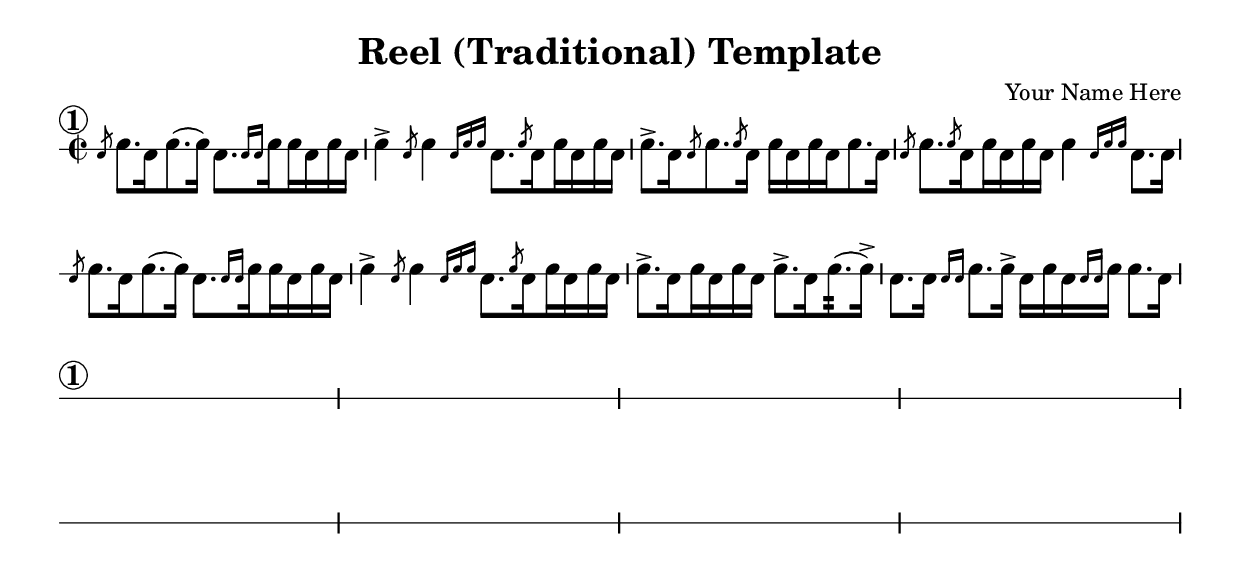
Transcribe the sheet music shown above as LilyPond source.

\version "2.20.0"


%%% DRUM STYLE SETUP %%%

  % Define two sets of hand aliases: ll/rr and P/p
  drumPitchNames.rr = #'right 
  drumPitchNames.ll = #'left
  drumPitchNames.P  = #'right
  drumPitchNames.p  = #'left

  % Defines a style table that puts left under the line, and right above it
  #(define pipe-band-snare '((left default #f -1) (right default #f 1)))

%%%% Welcome to Pipe Band Drumming with Lilypond

% This file assumes that drum notes are being created with 'left and 'right
% types as per the drum style setup above.

%%% FIX THE LAYOUT %%%

  \layout {
    % No indent on the first line
    indent = #0
    \context {
      \Score
      
          $(add-grace-property 'Voice 'Stem 'font-size -4) 
    $(add-grace-property 'Voice 'NoteHead 'font-size -4) 

      % Fixes grace note spacing in drags and roughs
      \consists "Grace_spacing_engraver"
      \override GraceSpacing.shortest-duration-space = 0.1
      \override GraceSpacing.spacing-increment = 0.1
      % All stems down
      \override Stem.direction = #down
      % Flatten beams
      \override Beam #'positions = #'(-4 . -4)
      
      % 1 Line in the staff
      \override StaffSymbol.line-count =  #1      
      drumStyleTable = #(alist->hash-table pipe-band-snare)

      % Remove this line to enable bar numbers
      \omit BarNumber
      % Dont show a clef
      \omit Clef
      
  
      \dynamicUp    
    }
  }
  
  
%%% SUPPORT FUNCTIONS %%%

%% (if (equal? 'right (ly:music-property inHand 'drum-type))
  #(define (hands inHand)
  (if (equal? 'right (find-first-pitch inHand))
    (cons 'right 'left)
    (cons 'left 'right))
  )

  #(define (find-first-pitch music)
  (if (eq? #t (ly:music-property music 'drum-type #t))
    (ly:music-property (car (ly:music-property (ly:music-property music 'element) 'elements)) 'drum-type)
    (ly:music-property music 'drum-type)
  ))

%%% DRUM EMBELLISHMENTS %%%

  flam =
  #(define-music-function (parser location baseNote) (ly:music?)
  (let* ((h (hands baseNote))
        (offHand (cdr h))
        (gracey (make-music 'NoteEvent 'drum-type offHand 'duration (ly:make-duration 3)) )
        )

  #{
  \slashedGrace {
      \once \override Stem #'direction = #up
      $gracey
  }
  $baseNote
  #}
  ))

  drag =
  #(define-music-function (parser location baseNote) (ly:music?)
  (let* ((h (hands baseNote))
        (offHand (cdr h))
        (gracey (make-music 'NoteEvent 'drum-type offHand 'duration (ly:make-duration 4)) )
        )
  #{
  \slashedGrace {
      \once \override Stem #'direction = #up
      \once \override Beam #'positions = #'(2 . 2.25)
      $gracey $gracey
  }
  $baseNote
  #}
  ))
  
  ruff =
  #(define-music-function (parser location baseNote) (ly:music?)
  (let* ((h (hands baseNote))
        (offHand (cdr h))
        (onHand (car h))
        (gracey1 (make-music 'NoteEvent 'drum-type onHand 'duration (ly:make-duration 4)) )
        (gracey2 (make-music 'NoteEvent 'drum-type offHand 'duration (ly:make-duration 4)) )
        )
  #{
  \slashedGrace {
      \once \override Stem #'direction = #up
      \once \override Beam #'positions = #'(2 . 2.25)
      \once \override Beam #'positions = #'(2 . 3)

      $gracey1 $gracey2 $gracey2
  }
  $baseNote
  #}
  ))

  triplet =
  #(define-music-function
       (parser location padding)
       (ly:music?)
     #{
       \tuplet 3/2 #padding
     #})


\header {
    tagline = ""
    title = "Reel (Traditional) Template"
    composer = "Your Name Here"
}

notes = \drummode {
  % Part 1
  {
    \mark \markup { \circle \bold 1 }
      % Bar 1
      \flam P8. p16 P8.( P16) p8.[ \drag P16 P p P p] |
      
      % Bar 2
      P4-> \flam P4 \ruff p8.[ \flam p16 P p P p] | 
      
      % Bar 3
      P8.-> p16 \flam P8. \flam p16 P p P p  P8. p16 |
      % Bar 4
      \flam P8. \flam p16 P p P p P4 \ruff p8. p16 |
      \break

 
      % Bar 5
      \flam P8. p16 P8.( P16) p8.[ \drag P16 P p P p] |
      
      % Bar 6
      P4-> \flam P4 \ruff p8.[ \flam p16 P p P p] | 
      
      % Bar 7 
      P8.-> p16 P p P p P8.-> p16 P8.:32( P16)-> |
      
      p8. p16 \drag P8. P16-> p[ P p \drag P] P8. p16 |
      \break
  }
  
  % Part 2
  {
    \mark \markup { \circle \bold 1 }
    s1 | s1 | s1 | s1 | \break
    s1 | s1 | s1 | s1 | \break
  }
}

\drums {
      \set strictBeatBeaming = ##t
      \time 2/2
      \notes 
}